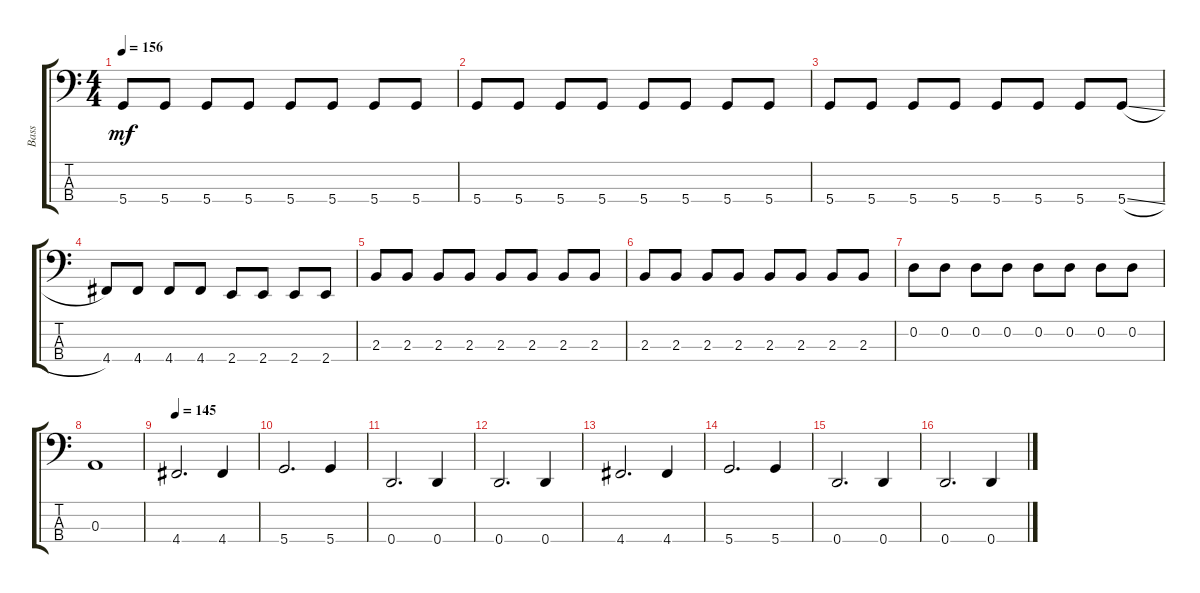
\track ("Bass" "Bass") {instrument electricbassfinger}
\staff {score tabs}
\tuning (G2 D2 A1 D1) {hide}
\ts (4 4)
\tempo 156
\clef f4
\ks c
5.4.8{dy mf} 5.4.8 5.4.8 5.4.8 5.4.8 5.4.8 5.4.8 5.4.8 |
5.4.8 5.4.8 5.4.8 5.4.8 5.4.8 5.4.8 5.4.8 5.4.8 |
5.4.8 5.4.8 5.4.8 5.4.8 5.4.8 5.4.8 5.4.8 5.4{sl}.8 |
4.4.8 4.4.8 4.4.8 4.4.8 2.4.8 2.4.8 2.4.8 2.4.8 |
2.3.8 2.3.8 2.3.8 2.3.8 2.3.8 2.3.8 2.3.8 2.3.8 |
2.3.8 2.3.8 2.3.8 2.3.8 2.3.8 2.3.8 2.3.8 2.3.8 |
0.2.8 0.2.8 0.2.8 0.2.8 0.2.8 0.2.8 0.2.8 0.2.8 |
0.3.1 |
\tempo 145
4.4.2{d} 4.4.4 |
5.4.2{d} 5.4.4 |
0.4.2{d} 0.4.4 |
0.4.2{d} 0.4.4 |
4.4.2{d} 4.4.4 |
5.4.2{d} 5.4.4 |
0.4.2{d} 0.4.4 |
0.4.2{d} 0.4.4
